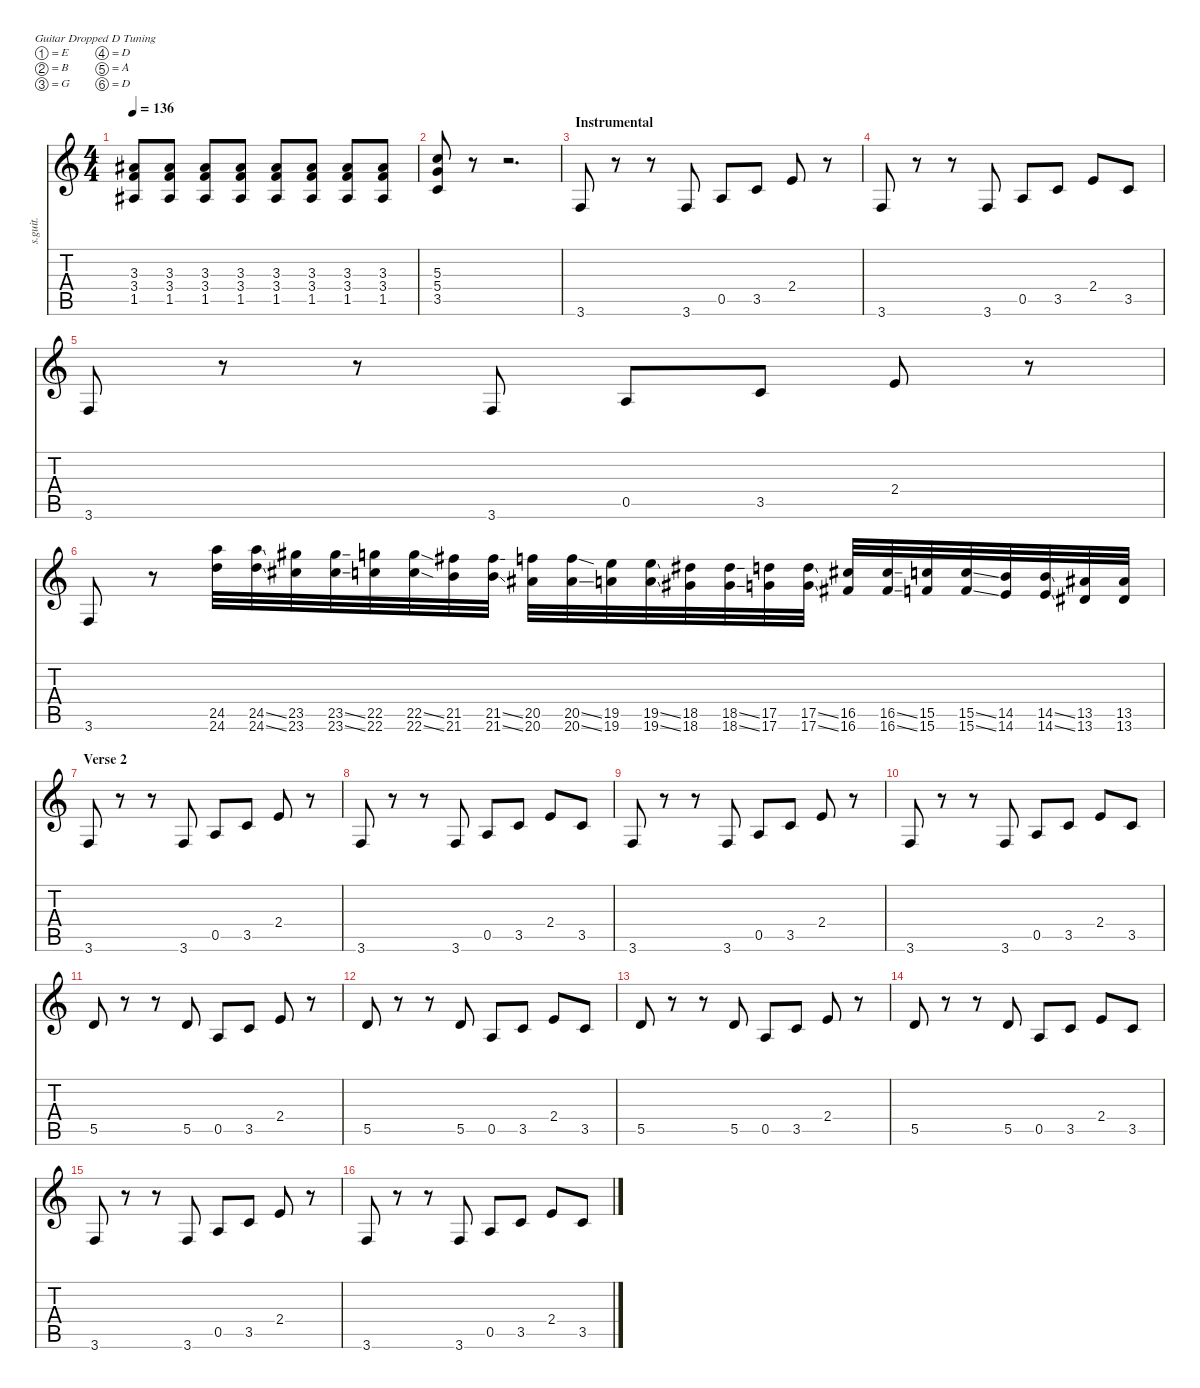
\defaultSystemsLayout 4
\hideDynamics
\bracketExtendMode nobrackets
\track ("Taylor York - Rhythm" "s.guit.") {instrument distortionguitar}
\staff {score tabs}
\tuning (E4 B3 G3 D3 A2 D2)
\ts (4 4)
\tempo 136
\clef g2
\ks c
(3.3{acc #} 3.4 1.5{acc #}).8{lyrics (0 "") lyrics (1 "") lyrics (2 "") lyrics (3 "") lyrics (4 "") dy f} (3.3{acc #} 3.4 1.5{acc #}).8{lyrics (0 "") lyrics (1 "") lyrics (2 "") lyrics (3 "") lyrics (4 "")} (3.3{acc #} 3.4 1.5{acc #}).8{lyrics (0 "") lyrics (1 "") lyrics (2 "") lyrics (3 "") lyrics (4 "")} (3.3{acc #} 3.4 1.5{acc #}).8{lyrics (0 "") lyrics (1 "") lyrics (2 "") lyrics (3 "") lyrics (4 "")} (3.3{acc #} 3.4 1.5{acc #}).8{lyrics (0 "") lyrics (1 "") lyrics (2 "") lyrics (3 "") lyrics (4 "")} (3.3{acc #} 3.4 1.5{acc #}).8{lyrics (0 "") lyrics (1 "") lyrics (2 "") lyrics (3 "") lyrics (4 "")} (3.3{acc #} 3.4 1.5{acc #}).8{lyrics (0 "") lyrics (1 "") lyrics (2 "") lyrics (3 "") lyrics (4 "")} (3.3{acc #} 3.4 1.5{acc #}).8{lyrics (0 "") lyrics (1 "") lyrics (2 "") lyrics (3 "") lyrics (4 "")} |
(5.3 5.4 3.5).8{lyrics (0 "") lyrics (1 "") lyrics (2 "") lyrics (3 "") lyrics (4 "")} r.8 r.2{d} |
\section ("" "Instrumental")
3.6.8{lyrics (0 "") lyrics (1 "") lyrics (2 "") lyrics (3 "") lyrics (4 "")} r.8 r.8 3.6.8{lyrics (0 "") lyrics (1 "") lyrics (2 "") lyrics (3 "") lyrics (4 "")} 0.5.8{lyrics (0 "") lyrics (1 "") lyrics (2 "") lyrics (3 "") lyrics (4 "")} 3.5.8{lyrics (0 "") lyrics (1 "") lyrics (2 "") lyrics (3 "") lyrics (4 "")} 2.4.8{lyrics (0 "") lyrics (1 "") lyrics (2 "") lyrics (3 "") lyrics (4 "")} r.8 |
3.6.8{lyrics (0 "") lyrics (1 "") lyrics (2 "") lyrics (3 "") lyrics (4 "")} r.8 r.8 3.6.8{lyrics (0 "") lyrics (1 "") lyrics (2 "") lyrics (3 "") lyrics (4 "")} 0.5.8{lyrics (0 "") lyrics (1 "") lyrics (2 "") lyrics (3 "") lyrics (4 "")} 3.5.8{lyrics (0 "") lyrics (1 "") lyrics (2 "") lyrics (3 "") lyrics (4 "")} 2.4.8{lyrics (0 "") lyrics (1 "") lyrics (2 "") lyrics (3 "") lyrics (4 "")} 3.5.8{lyrics (0 "") lyrics (1 "") lyrics (2 "") lyrics (3 "") lyrics (4 "")} |
3.6.8{lyrics (0 "") lyrics (1 "") lyrics (2 "") lyrics (3 "") lyrics (4 "")} r.8 r.8 3.6.8{lyrics (0 "") lyrics (1 "") lyrics (2 "") lyrics (3 "") lyrics (4 "")} 0.5.8{lyrics (0 "") lyrics (1 "") lyrics (2 "") lyrics (3 "") lyrics (4 "")} 3.5.8{lyrics (0 "") lyrics (1 "") lyrics (2 "") lyrics (3 "") lyrics (4 "")} 2.4.8{lyrics (0 "") lyrics (1 "") lyrics (2 "") lyrics (3 "") lyrics (4 "")} r.8 |
3.6.8{lyrics (0 "") lyrics (1 "") lyrics (2 "") lyrics (3 "") lyrics (4 "")} r.8 (24.5 24.6).32{lyrics (0 "") lyrics (1 "") lyrics (2 "") lyrics (3 "") lyrics (4 "")} (24.5{ss} 24.6{ss}).32{lyrics (0 "") lyrics (1 "") lyrics (2 "") lyrics (3 "") lyrics (4 "")} (23.5{acc #} 23.6{acc #}).32{lyrics (0 "") lyrics (1 "") lyrics (2 "") lyrics (3 "") lyrics (4 "")} (23.5{ss acc #} 23.6{ss acc #}).32{lyrics (0 "") lyrics (1 "") lyrics (2 "") lyrics (3 "") lyrics (4 "")} (22.5 22.6).32{lyrics (0 "") lyrics (1 "") lyrics (2 "") lyrics (3 "") lyrics (4 "")} (22.5{ss} 22.6{ss}).32{lyrics (0 "") lyrics (1 "") lyrics (2 "") lyrics (3 "") lyrics (4 "")} (21.5{acc #} 21.6).32{lyrics (0 "") lyrics (1 "") lyrics (2 "") lyrics (3 "") lyrics (4 "")} (21.5{ss acc #} 21.6{ss}).32{lyrics (0 "") lyrics (1 "") lyrics (2 "") lyrics (3 "") lyrics (4 "")} (20.5 20.6{acc #}).32{lyrics (0 "") lyrics (1 "") lyrics (2 "") lyrics (3 "") lyrics (4 "")} (20.5{ss} 20.6{ss acc #}).32{lyrics (0 "") lyrics (1 "") lyrics (2 "") lyrics (3 "") lyrics (4 "")} (19.5 19.6).32{lyrics (0 "") lyrics (1 "") lyrics (2 "") lyrics (3 "") lyrics (4 "")} (19.5{ss} 19.6{ss}).32{lyrics (0 "") lyrics (1 "") lyrics (2 "") lyrics (3 "") lyrics (4 "")} (18.5{acc #} 18.6{acc #}).32{lyrics (0 "") lyrics (1 "") lyrics (2 "") lyrics (3 "") lyrics (4 "")} (18.5{ss acc #} 18.6{ss acc #}).32{lyrics (0 "") lyrics (1 "") lyrics (2 "") lyrics (3 "") lyrics (4 "")} (17.5 17.6).32{lyrics (0 "") lyrics (1 "") lyrics (2 "") lyrics (3 "") lyrics (4 "")} (17.5{ss} 17.6{ss}).32{lyrics (0 "") lyrics (1 "") lyrics (2 "") lyrics (3 "") lyrics (4 "")} (16.5{acc #} 16.6{acc #}).32{lyrics (0 "") lyrics (1 "") lyrics (2 "") lyrics (3 "") lyrics (4 "")} (16.5{ss acc #} 16.6{ss acc #}).32{lyrics (0 "") lyrics (1 "") lyrics (2 "") lyrics (3 "") lyrics (4 "")} (15.5 15.6).32{lyrics (0 "") lyrics (1 "") lyrics (2 "") lyrics (3 "") lyrics (4 "")} (15.5{ss} 15.6{ss}).32{lyrics (0 "") lyrics (1 "") lyrics (2 "") lyrics (3 "") lyrics (4 "")} (14.5 14.6).32{lyrics (0 "") lyrics (1 "") lyrics (2 "") lyrics (3 "") lyrics (4 "")} (14.5{ss} 14.6{ss}).32{lyrics (0 "") lyrics (1 "") lyrics (2 "") lyrics (3 "") lyrics (4 "")} (13.5{acc #} 13.6{acc #}).32{lyrics (0 "") lyrics (1 "") lyrics (2 "") lyrics (3 "") lyrics (4 "")} (13.5{acc #} 13.6{acc #}).32{lyrics (0 "") lyrics (1 "") lyrics (2 "") lyrics (3 "") lyrics (4 "")} |
\section ("" "Verse 2")
3.6.8{lyrics (0 "") lyrics (1 "") lyrics (2 "") lyrics (3 "") lyrics (4 "")} r.8 r.8 3.6.8{lyrics (0 "") lyrics (1 "") lyrics (2 "") lyrics (3 "") lyrics (4 "")} 0.5.8{lyrics (0 "") lyrics (1 "") lyrics (2 "") lyrics (3 "") lyrics (4 "")} 3.5.8{lyrics (0 "") lyrics (1 "") lyrics (2 "") lyrics (3 "") lyrics (4 "")} 2.4.8{lyrics (0 "") lyrics (1 "") lyrics (2 "") lyrics (3 "") lyrics (4 "")} r.8 |
3.6.8{lyrics (0 "") lyrics (1 "") lyrics (2 "") lyrics (3 "") lyrics (4 "")} r.8 r.8 3.6.8{lyrics (0 "") lyrics (1 "") lyrics (2 "") lyrics (3 "") lyrics (4 "")} 0.5.8{lyrics (0 "") lyrics (1 "") lyrics (2 "") lyrics (3 "") lyrics (4 "")} 3.5.8{lyrics (0 "") lyrics (1 "") lyrics (2 "") lyrics (3 "") lyrics (4 "")} 2.4.8{lyrics (0 "") lyrics (1 "") lyrics (2 "") lyrics (3 "") lyrics (4 "")} 3.5.8{lyrics (0 "") lyrics (1 "") lyrics (2 "") lyrics (3 "") lyrics (4 "")} |
3.6.8{lyrics (0 "") lyrics (1 "") lyrics (2 "") lyrics (3 "") lyrics (4 "")} r.8 r.8 3.6.8{lyrics (0 "") lyrics (1 "") lyrics (2 "") lyrics (3 "") lyrics (4 "")} 0.5.8{lyrics (0 "") lyrics (1 "") lyrics (2 "") lyrics (3 "") lyrics (4 "")} 3.5.8{lyrics (0 "") lyrics (1 "") lyrics (2 "") lyrics (3 "") lyrics (4 "")} 2.4.8{lyrics (0 "") lyrics (1 "") lyrics (2 "") lyrics (3 "") lyrics (4 "")} r.8 |
3.6.8{lyrics (0 "") lyrics (1 "") lyrics (2 "") lyrics (3 "") lyrics (4 "")} r.8 r.8 3.6.8{lyrics (0 "") lyrics (1 "") lyrics (2 "") lyrics (3 "") lyrics (4 "")} 0.5.8{lyrics (0 "") lyrics (1 "") lyrics (2 "") lyrics (3 "") lyrics (4 "")} 3.5.8{lyrics (0 "") lyrics (1 "") lyrics (2 "") lyrics (3 "") lyrics (4 "")} 2.4.8{lyrics (0 "") lyrics (1 "") lyrics (2 "") lyrics (3 "") lyrics (4 "")} 3.5.8{lyrics (0 "") lyrics (1 "") lyrics (2 "") lyrics (3 "") lyrics (4 "")} |
5.5.8{lyrics (0 "") lyrics (1 "") lyrics (2 "") lyrics (3 "") lyrics (4 "")} r.8 r.8 5.5.8{lyrics (0 "") lyrics (1 "") lyrics (2 "") lyrics (3 "") lyrics (4 "")} 0.5.8{lyrics (0 "") lyrics (1 "") lyrics (2 "") lyrics (3 "") lyrics (4 "")} 3.5.8{lyrics (0 "") lyrics (1 "") lyrics (2 "") lyrics (3 "") lyrics (4 "")} 2.4.8{lyrics (0 "") lyrics (1 "") lyrics (2 "") lyrics (3 "") lyrics (4 "")} r.8 |
5.5.8{lyrics (0 "") lyrics (1 "") lyrics (2 "") lyrics (3 "") lyrics (4 "")} r.8 r.8 5.5.8{lyrics (0 "") lyrics (1 "") lyrics (2 "") lyrics (3 "") lyrics (4 "")} 0.5.8{lyrics (0 "") lyrics (1 "") lyrics (2 "") lyrics (3 "") lyrics (4 "")} 3.5.8{lyrics (0 "") lyrics (1 "") lyrics (2 "") lyrics (3 "") lyrics (4 "")} 2.4.8{lyrics (0 "") lyrics (1 "") lyrics (2 "") lyrics (3 "") lyrics (4 "")} 3.5.8{lyrics (0 "") lyrics (1 "") lyrics (2 "") lyrics (3 "") lyrics (4 "")} |
5.5.8{lyrics (0 "") lyrics (1 "") lyrics (2 "") lyrics (3 "") lyrics (4 "")} r.8 r.8 5.5.8{lyrics (0 "") lyrics (1 "") lyrics (2 "") lyrics (3 "") lyrics (4 "")} 0.5.8{lyrics (0 "") lyrics (1 "") lyrics (2 "") lyrics (3 "") lyrics (4 "")} 3.5.8{lyrics (0 "") lyrics (1 "") lyrics (2 "") lyrics (3 "") lyrics (4 "")} 2.4.8{lyrics (0 "") lyrics (1 "") lyrics (2 "") lyrics (3 "") lyrics (4 "")} r.8 |
5.5.8{lyrics (0 "") lyrics (1 "") lyrics (2 "") lyrics (3 "") lyrics (4 "")} r.8 r.8 5.5.8{lyrics (0 "") lyrics (1 "") lyrics (2 "") lyrics (3 "") lyrics (4 "")} 0.5.8{lyrics (0 "") lyrics (1 "") lyrics (2 "") lyrics (3 "") lyrics (4 "")} 3.5.8{lyrics (0 "") lyrics (1 "") lyrics (2 "") lyrics (3 "") lyrics (4 "")} 2.4.8{lyrics (0 "") lyrics (1 "") lyrics (2 "") lyrics (3 "") lyrics (4 "")} 3.5.8{lyrics (0 "") lyrics (1 "") lyrics (2 "") lyrics (3 "") lyrics (4 "")} |
3.6.8{lyrics (0 "") lyrics (1 "") lyrics (2 "") lyrics (3 "") lyrics (4 "")} r.8 r.8 3.6.8{lyrics (0 "") lyrics (1 "") lyrics (2 "") lyrics (3 "") lyrics (4 "")} 0.5.8{lyrics (0 "") lyrics (1 "") lyrics (2 "") lyrics (3 "") lyrics (4 "")} 3.5.8{lyrics (0 "") lyrics (1 "") lyrics (2 "") lyrics (3 "") lyrics (4 "")} 2.4.8{lyrics (0 "") lyrics (1 "") lyrics (2 "") lyrics (3 "") lyrics (4 "")} r.8 |
3.6.8{lyrics (0 "") lyrics (1 "") lyrics (2 "") lyrics (3 "") lyrics (4 "")} r.8 r.8 3.6.8{lyrics (0 "") lyrics (1 "") lyrics (2 "") lyrics (3 "") lyrics (4 "")} 0.5.8{lyrics (0 "") lyrics (1 "") lyrics (2 "") lyrics (3 "") lyrics (4 "")} 3.5.8{lyrics (0 "") lyrics (1 "") lyrics (2 "") lyrics (3 "") lyrics (4 "")} 2.4.8{lyrics (0 "") lyrics (1 "") lyrics (2 "") lyrics (3 "") lyrics (4 "")} 3.5.8{lyrics (0 "") lyrics (1 "") lyrics (2 "") lyrics (3 "") lyrics (4 "")}
